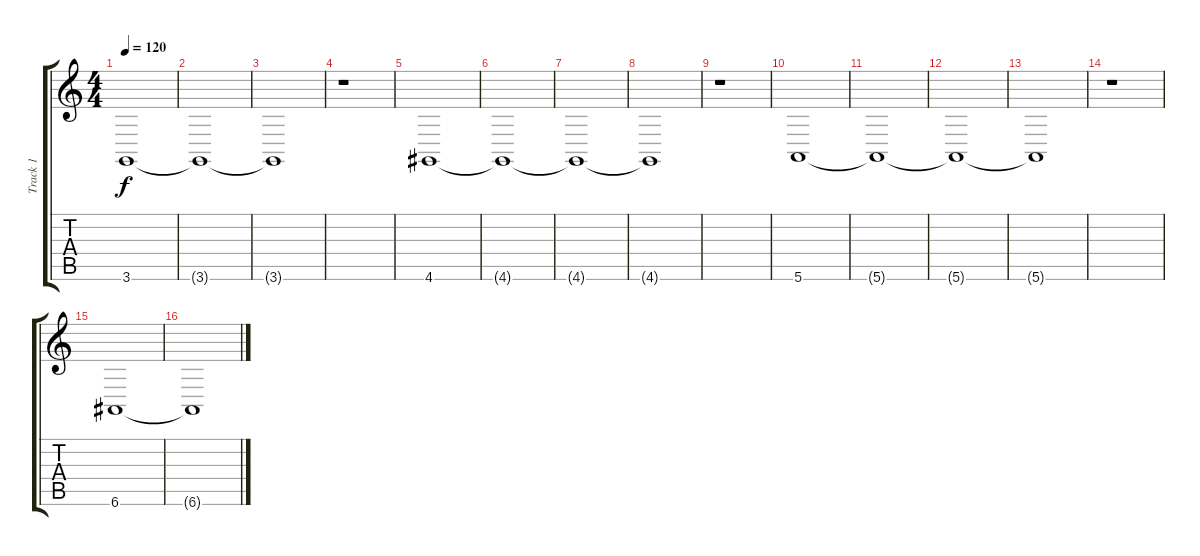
\track ("Track 1" "Track 1") {instrument acousticgrandpiano}
\staff {score tabs}
\tuning (E4 B3 G3 D3 A2 E2) {hide}
\ts (4 4)
\tempo 120
\clef g2
\ks c
3.6{t}.1{dy f} |
3.6{t}.1 |
3.6{t}.1 |
r.1 |
4.6.1 |
4.6{t}.1 |
4.6{t}.1 |
4.6{t}.1 |
r.1 |
5.6.1 |
5.6{t}.1 |
5.6{t}.1 |
5.6{t}.1 |
r.1 |
6.6.1 |
6.6{t}.1
